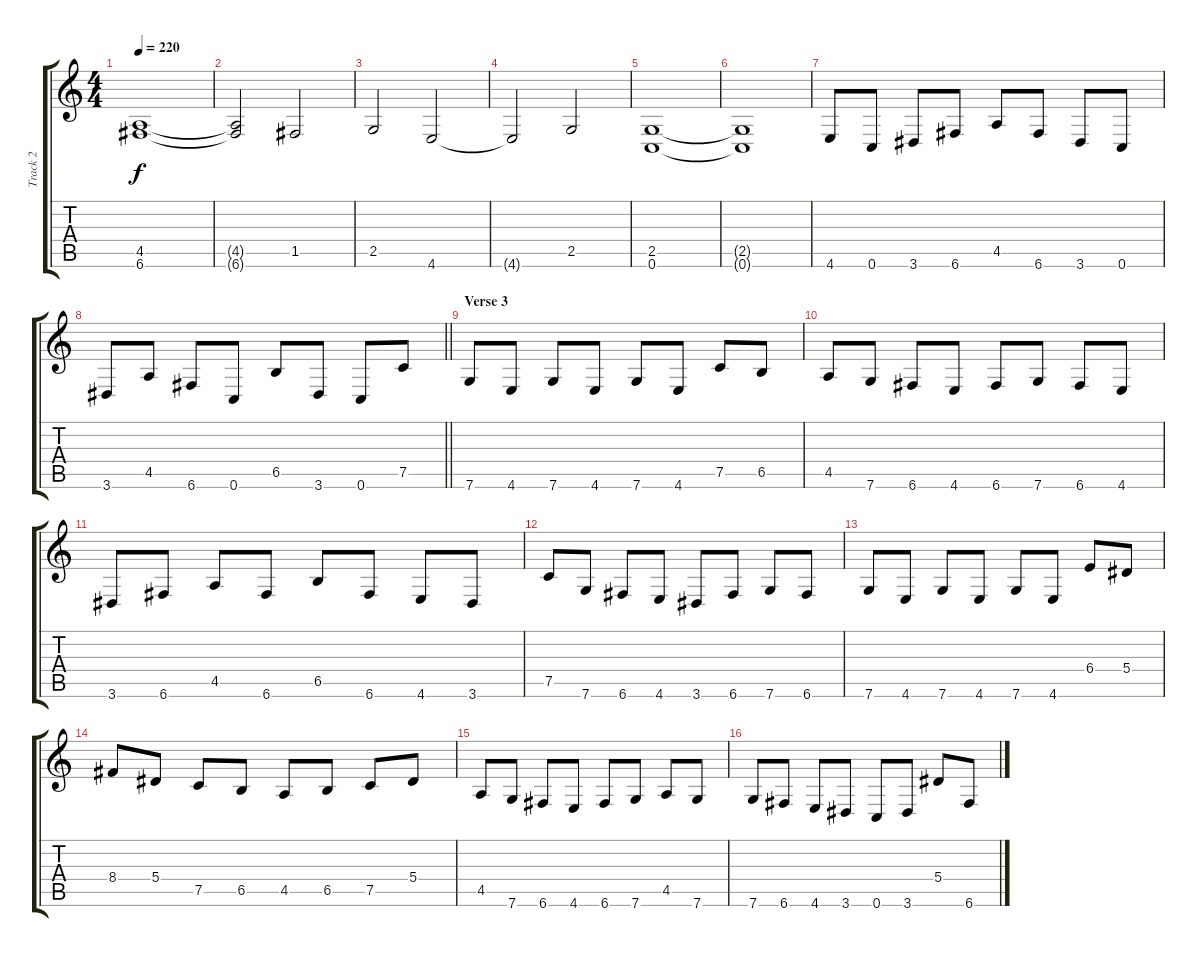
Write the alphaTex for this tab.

\track ("Track 2" "Track 2") {instrument distortionguitar}
\staff {score tabs}
\tuning (C4 G3 Eb3 Bb2 F2 C2) {hide}
\ts (4 4)
\tempo 220
\clef g2
\ks c
(4.5 6.6).1{dy f} |
(4.5{t} 6.6{t}).2 1.5.2 |
2.5.2 4.6.2 |
4.6{t}.2 2.5.2 |
(2.5 0.6).1 |
(2.5{t} 0.6{t}).1 |
4.6.8 0.6.8 3.6.8 6.6.8 4.5.8 6.6.8 3.6.8 0.6.8 |
\barLineRight lightlight
3.6.8 4.5.8 6.6.8 0.6.8 6.5.8 3.6.8 0.6.8 7.5.8 |
\section ("" "Verse 3")
7.6.8 4.6.8 7.6.8 4.6.8 7.6.8 4.6.8 7.5.8 6.5.8 |
4.5.8 7.6.8 6.6.8 4.6.8 6.6.8 7.6.8 6.6.8 4.6.8 |
3.6.8 6.6.8 4.5.8 6.6.8 6.5.8 6.6.8 4.6.8 3.6.8 |
7.5.8 7.6.8 6.6.8 4.6.8 3.6.8 6.6.8 7.6.8 6.6.8 |
7.6.8 4.6.8 7.6.8 4.6.8 7.6.8 4.6.8 6.4.8 5.4.8 |
8.4.8 5.4.8 7.5.8 6.5.8 4.5.8 6.5.8 7.5.8 5.4.8 |
4.5.8 7.6.8 6.6.8 4.6.8 6.6.8 7.6.8 4.5.8 7.6.8 |
7.6.8 6.6.8 4.6.8 3.6.8 0.6.8 3.6.8 5.4.8 6.6.8
